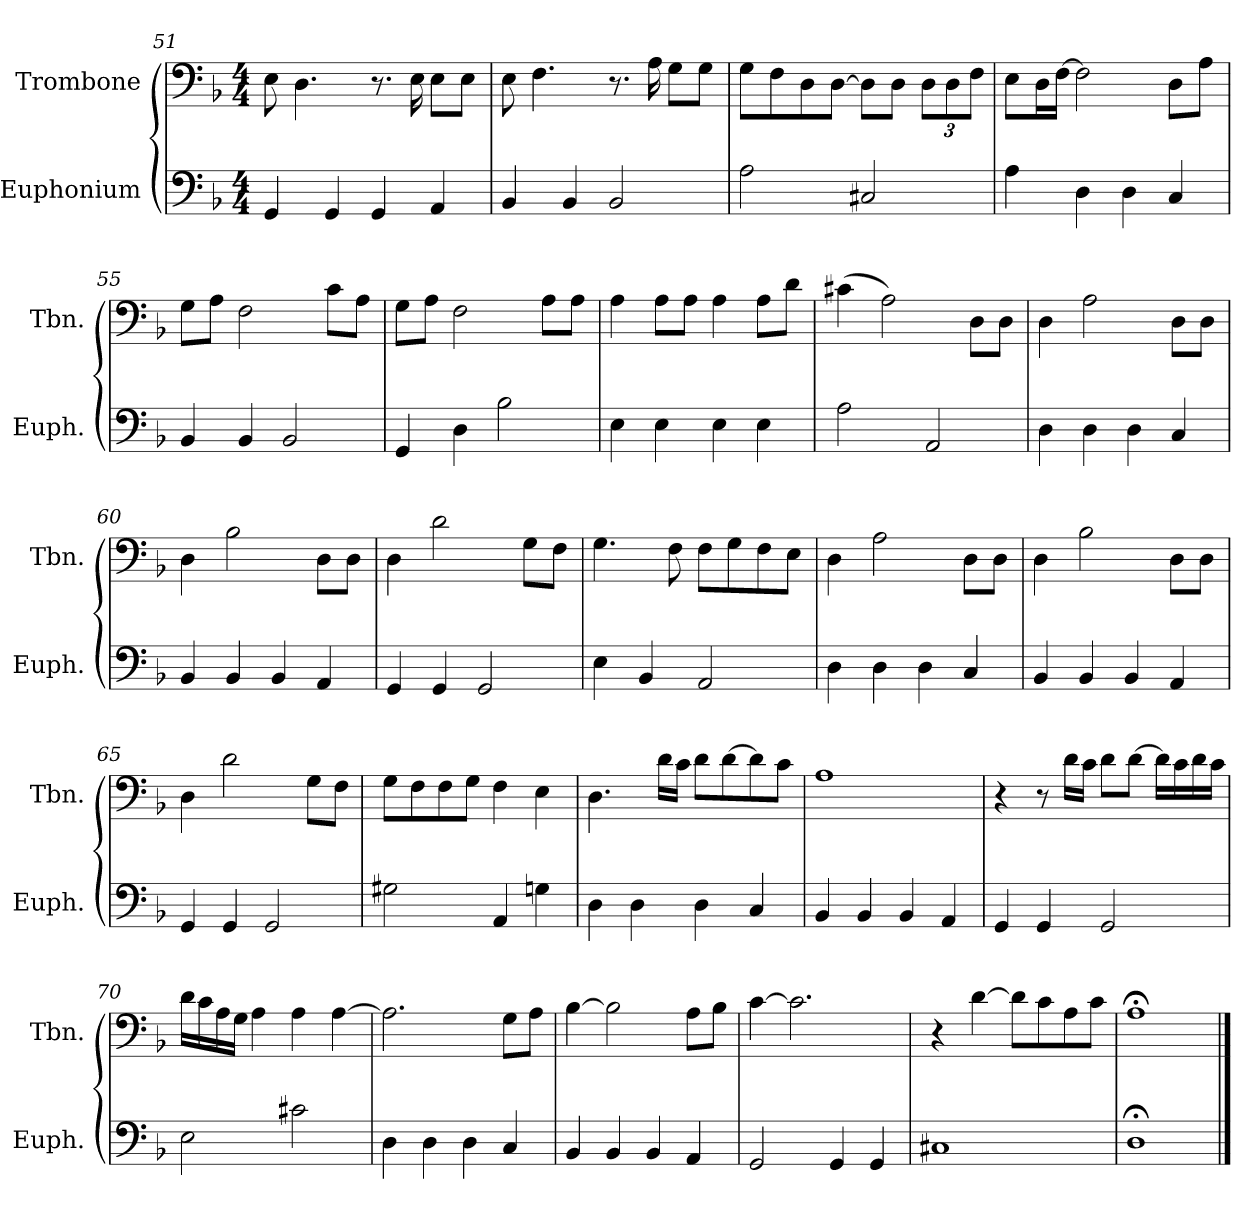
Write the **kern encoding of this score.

**kern	**kern
*part2	*part1
*staff2	*staff1
*I"Euphonium	*I"Trombone
*I'Euph.	*I'Tbn.
*clefF4	*clefF4
*k[b-]	*k[b-]
*M4/4	*M4/4
=51	=51
4GG/	8E\
.	4.D\
4GG/	.
4GG/	8.r
.	16E\
4AA/	8E\L
.	8E\J
!!LO:LB:g=z
=52	=52
4BB-/	8E\
.	4.F\
4BB-/	.
2BB-/	8.r
.	16A\
.	8G\L
.	8G\J
=53	=53
2A\	8G\L
.	8F\
.	8D\
.	[8D\J
2C#X/	8D\L]
.	8D\J
*	*Xbrackettup
.	12D\L
.	12D\
.	12F\J
=54	=54
4A\	8E\L
.	16D\L
.	[16F\JJ
4D\	2F\]
4D\	.
4C/	8D\L
.	8A\J
=55	=55
4BB-/	8G\L
.	8A\J
4BB-/	2F\
2BB-/	.
.	8c\L
.	8A\J
=56	=56
4GG/	8G\L
.	8A\J
4D\	2F\
2B-\	.
.	8A\L
.	8A\J
=57	=57
4E\	4A\
4E\	8A\L
.	8A\J
4E\	4A\
4E\	8A\L
.	8d\J
!!LO:LB:g=z
=58	=58
2A\	(4c#X\
.	2A\)
2AA/	.
.	8D\L
.	8D\J
=59	=59
4D\	4D\
4D\	2A\
4D\	.
4C/	8D\L
.	8D\J
=60	=60
4BB-/	4D\
4BB-/	2B-\
4BB-/	.
4AA/	8D\L
.	8D\J
=61	=61
4GG/	4D\
4GG/	2d\
2GG/	.
.	8G\L
.	8F\J
=62	=62
4E\	4.G\
4BB-/	.
.	8F\
2AA/	8F\L
.	8G\
.	8F\
.	8E\J
=63	=63
4D\	4D\
4D\	2A\
4D\	.
4C/	8D\L
.	8D\J
=64	=64
4BB-/	4D\
4BB-/	2B-\
4BB-/	.
4AA/	8D\L
.	8D\J
!!LO:PB:g=z
=65	=65
4GG/	4D\
4GG/	2d\
2GG/	.
.	8G\L
.	8F\J
=66	=66
2G#X\	8G\L
.	8F\
.	8F\
.	8G\J
4AA/	4F\
4Gn\	4E\
=67	=67
4D\	4.D\
4D\	.
.	16d\LL
.	16c\JJ
4D\	8d\L
.	[8d\
4C/	8d\]
.	8c\J
=68	=68
4BB-/	1A
4BB-/	.
4BB-/	.
4AA/	.
=69	=69
4GG/	4r
4GG/	8r
.	16d\LL
.	16c\JJ
2GG/	8d\L
.	[8d\J
.	16d\LL]
.	16c\
.	16d\
.	16c\JJ
!!LO:LB:g=z
=70	=70
2E\	16d\LL
.	16c\
.	16A\
.	16G\JJ
.	4A\
2c#X\	4A\
.	[4A\
=71	=71
4D\	2.A\]
4D\	.
4D\	.
4C/	8G\L
.	8A\J
=72	=72
4BB-/	[4B-\
4BB-/	2B-\]
4BB-/	.
4AA/	8A\L
.	8B-\J
=73	=73
2GG/	[4c\
.	2.c\]
4GG/	.
4GG/	.
=74	=74
1C#X	4r
.	[4d\
.	8d\L]
.	8c\
.	8A\
.	8c\J
=75	=75
1D;<	1A;<
==	==
*-	*-
